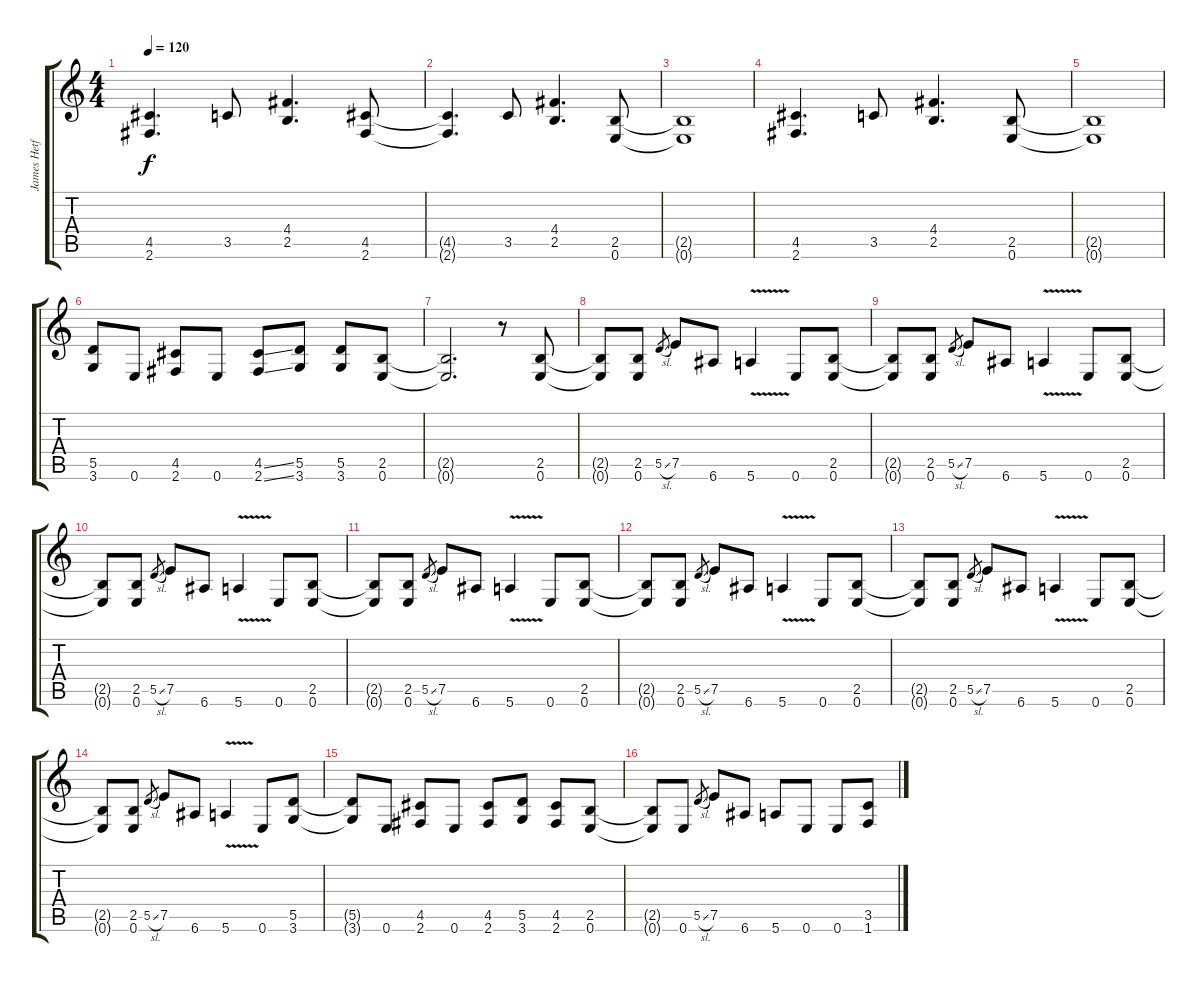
\track ("James Hetfield (Rhythm)" "James Hetf") {instrument acousticguitarsteel}
\staff {score tabs}
\tuning (E4 B3 G3 D3 A2 E2) {hide}
\ts (4 4)
\tempo 120
\clef g2
\ks c
(4.5{t} 2.6{t}).4{d dy f} 3.5.8 (4.4 2.5).4{d} (4.5 2.6).8 |
(4.5{t} 2.6{t}).4{d} 3.5.8 (4.4 2.5).4{d} (2.5 0.6).8 |
(2.5{t} 0.6{t}).1 |
(4.5 2.6).4{d} 3.5.8 (4.4 2.5).4{d} (2.5 0.6).8 |
(2.5{t} 0.6{t}).1 |
(5.5 3.6).8 0.6.8 (4.5 2.6).8 0.6.8 (4.5{ss} 2.6{ss}).8 (5.5 3.6).8 (5.5 3.6).8 (2.5 0.6).8 |
(2.5{t} 0.6{t}).2{d} r.8 (2.5 0.6).8 |
(2.5{t} 0.6{t}).8 (2.5 0.6).8 5.5{sl}.8{gr} 7.5.8 6.6.8 5.6{v}.4 0.6.8 (2.5 0.6).8 |
(2.5{t} 0.6{t}).8 (2.5 0.6).8 5.5{sl}.8{gr} 7.5.8 6.6.8 5.6{v}.4 0.6.8 (2.5 0.6).8 |
(2.5{t} 0.6{t}).8 (2.5 0.6).8 5.5{sl}.8{gr} 7.5.8 6.6.8 5.6{v}.4 0.6.8 (2.5 0.6).8 |
(2.5{t} 0.6{t}).8 (2.5 0.6).8 5.5{sl}.8{gr} 7.5.8 6.6.8 5.6{v}.4 0.6.8 (2.5 0.6).8 |
(2.5{t} 0.6{t}).8 (2.5 0.6).8 5.5{sl}.8{gr} 7.5.8 6.6.8 5.6{v}.4 0.6.8 (2.5 0.6).8 |
(2.5{t} 0.6{t}).8 (2.5 0.6).8 5.5{sl}.8{gr} 7.5.8 6.6.8 5.6{v}.4 0.6.8 (2.5 0.6).8 |
(2.5{t} 0.6{t}).8 (2.5 0.6).8 5.5{sl}.8{gr} 7.5.8 6.6.8 5.6{v}.4 0.6.8 (5.5 3.6).8 |
(5.5{t} 3.6{t}).8 0.6.8 (4.5 2.6).8 0.6.8 (4.5 2.6).8 (5.5 3.6).8 (4.5 2.6).8 (2.5 0.6).8 |
(2.5{t} 0.6{t}).8 0.6.8 5.5{sl}.8{gr} 7.5.8 6.6.8 5.6.8 0.6.8 0.6.8 (3.5 1.6).8
